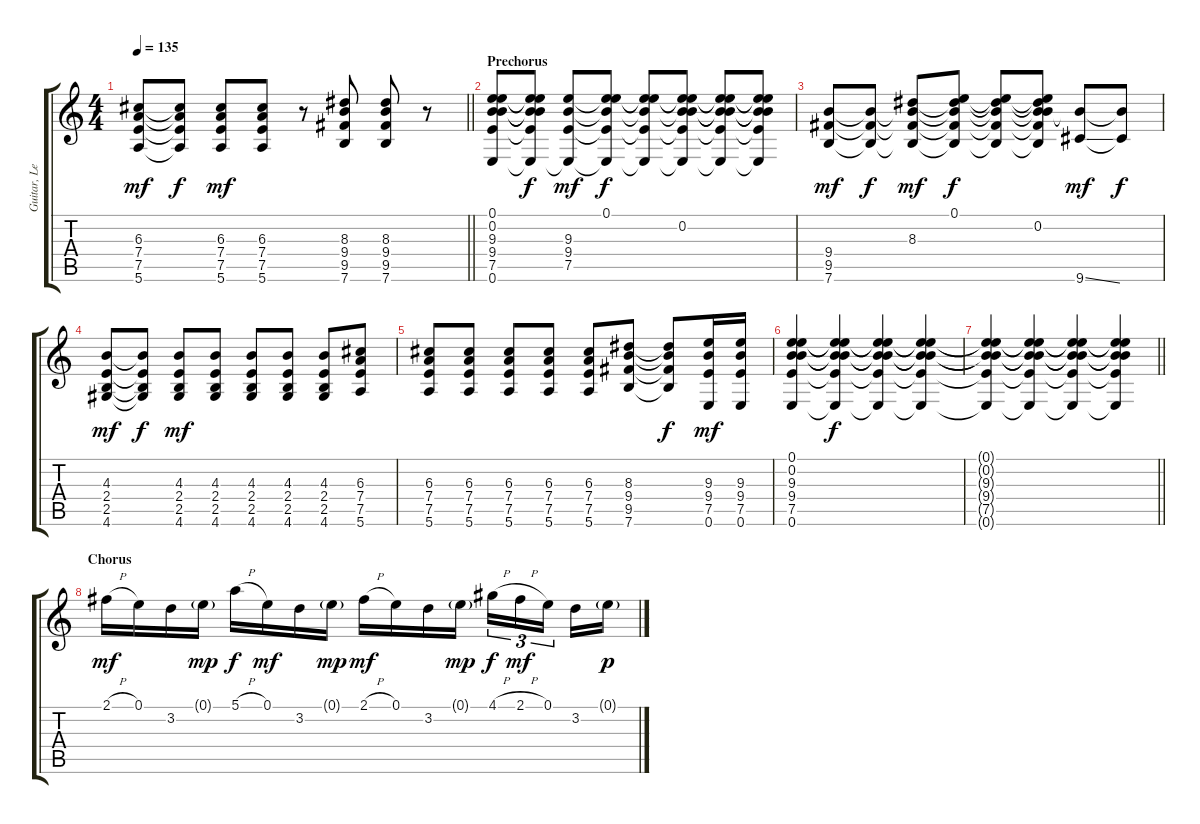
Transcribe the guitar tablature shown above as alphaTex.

\track ("Guitar, Lead" "Guitar, Le") {instrument overdrivenguitar}
\staff {score tabs}
\tuning (E4 B3 G3 D3 A2 E2) {hide}
\ts (4 4)
\tempo 135
\clef g2
\barLineRight lightlight
\ks c
(6.3 7.4 7.5 5.6).8{dy mf} (6.3{t} 7.4{t} 7.5{t} 5.6{t}).8{dy f} (6.3 7.4 7.5 5.6).8{dy mf} (6.3 7.4 7.5 5.6).8 r.8 (8.3 9.4 9.5 7.6).8 (8.3 9.4 9.5 7.6).8 r.8 |
\section ("" "Prechorus")
(0.1 0.2 9.3 9.4 7.5 0.6).8 (0.1{t} 0.2{t} 9.3{t} 9.4{t} 7.5{t} 0.6{t}).8{dy f} (9.3 9.4 7.5 0.6{t}).8{dy mf} (0.1 9.3{t} 9.4{t} 7.5{t} 0.6{t}).8{dy f} (0.1{t} 9.3{t} 9.4{t} 7.5{t} 0.6{t}).8 (0.1{t} 0.2 9.3{t} 9.4{t} 7.5{t} 0.6{t}).8 (0.1{t} 0.2{t} 9.3{t} 9.4{t} 7.5{t} 0.6{t}).8 (0.1{t} 0.2{t} 9.3{t} 9.4{t} 7.5{t} 0.6{t}).8 |
(9.4 9.5 7.6).8{dy mf} (9.4{t} 9.5{t} 7.6{t}).8{dy f} (8.3 9.4{t} 9.5{t} 7.6{t}).8{dy mf} (0.1 8.3{t} 9.4{t} 9.5{t} 7.6{t}).8{dy f} (0.1{t} 8.3{t} 9.4{t} 9.5{t} 7.6{t}).8 (0.1{t} 0.2 8.3{t} 9.4{t} 9.5{t} 7.6{t}).8 (0.2{t} 9.6{ss}).8{dy mf} (0.2{t} 9.6{t}).8{dy f} |
(4.3 2.4 2.5 4.6).8{dy mf} (4.3{t} 2.4{t} 2.5{t} 4.6{t}).8{dy f} (4.3 2.4 2.5 4.6).8{dy mf} (4.3 2.4 2.5 4.6).8 (4.3 2.4 2.5 4.6).8 (4.3 2.4 2.5 4.6).8 (4.3 2.4 2.5 4.6).8 (6.3 7.4 7.5 5.6).8 |
(6.3 7.4 7.5 5.6).8 (6.3 7.4 7.5 5.6).8 (6.3 7.4 7.5 5.6).8 (6.3 7.4 7.5 5.6).8 (6.3 7.4 7.5 5.6).8 (8.3 9.4 9.5 7.6).8 (8.3{t} 9.4{t} 9.5{t} 7.6{t}).8{dy f} (9.3 9.4 7.5 0.6).16{dy mf} (9.3 9.4 7.5 0.6).16 |
(0.1 0.2 9.3 9.4 7.5 0.6).4 (0.1{t} 0.2{t} 9.3{t} 9.4{t} 7.5{t} 0.6{t}).4{dy f} (0.1{t} 0.2{t} 9.3{t} 9.4{t} 7.5{t} 0.6{t}).4 (0.1{t} 0.2{t} 9.3{t} 9.4{t} 7.5{t} 0.6{t}).4 |
\barLineRight lightlight
(0.1{t} 0.2{t} 9.3{t} 9.4{t} 7.5{t} 0.6{t}).4 (0.1{t} 0.2{t} 9.3{t} 9.4{t} 7.5{t} 0.6{t}).4 (0.1{t} 0.2{t} 9.3{t} 9.4{t} 7.5{t} 0.6{t}).4 (0.1{t} 0.2{t} 9.3{t} 9.4{t} 7.5{t} 0.6{t}).4 |
\section ("" "Chorus")
2.1{h}.16{dy mf} 0.1.16 3.2.16 0.1{g}.16{dy mp} 5.1{h}.16{dy f} 0.1.16{dy mf} 3.2.16 0.1{g}.16{dy mp} 2.1{h}.16{dy mf} 0.1.16 3.2.16 0.1{g}.16{dy mp} 4.1{h}.16{tu (3 2) dy f} 2.1{h}.16{tu (3 2) dy mf} 0.1.16{tu (3 2) beam splitsecondary} 3.2.16 0.1{g}.16{dy p}
